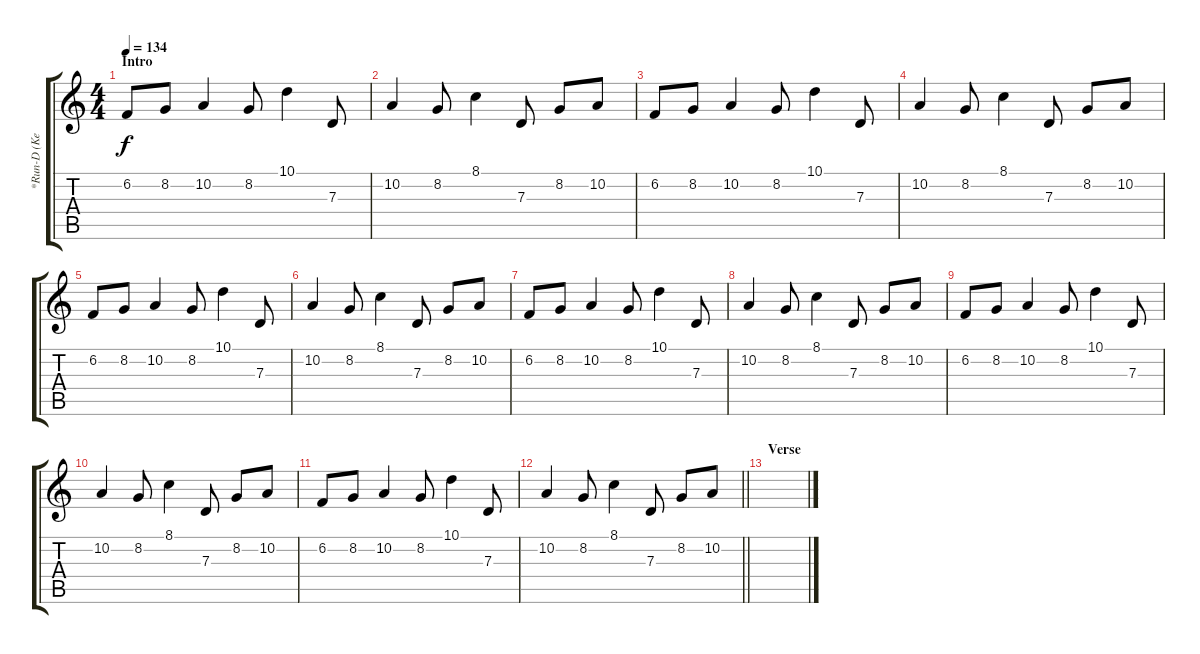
\track ("*Run-D (Keyboard 3)" "*Run-D (Ke") {instrument tremolostrings}
\staff {score tabs}
\tuning (E4 B3 G3 D3 A2 E2) {hide}
\ts (4 4)
\section ("" "Intro")
\tempo 134
\clef g2
\ks c
6.2.8{dy f volume 7 instrument tremolostrings} 8.2.8 10.2.4 8.2.8 10.1.4 7.3.8 |
10.2.4 8.2.8 8.1.4 7.3.8 8.2.8 10.2.8 |
6.2.8 8.2.8 10.2.4 8.2.8 10.1.4 7.3.8 |
10.2.4 8.2.8 8.1.4 7.3.8 8.2.8 10.2.8 |
6.2.8 8.2.8 10.2.4 8.2.8 10.1.4 7.3.8 |
10.2.4 8.2.8 8.1.4 7.3.8 8.2.8 10.2.8 |
6.2.8 8.2.8 10.2.4 8.2.8 10.1.4 7.3.8 |
10.2.4 8.2.8 8.1.4 7.3.8 8.2.8 10.2.8 |
6.2.8 8.2.8 10.2.4 8.2.8 10.1.4 7.3.8 |
10.2.4 8.2.8 8.1.4 7.3.8 8.2.8 10.2.8 |
6.2.8 8.2.8 10.2.4 8.2.8 10.1.4 7.3.8 |
\barLineRight lightlight
10.2.4 8.2.8 8.1.4 7.3.8 8.2.8 10.2.8 |
\section ("" "Verse")
